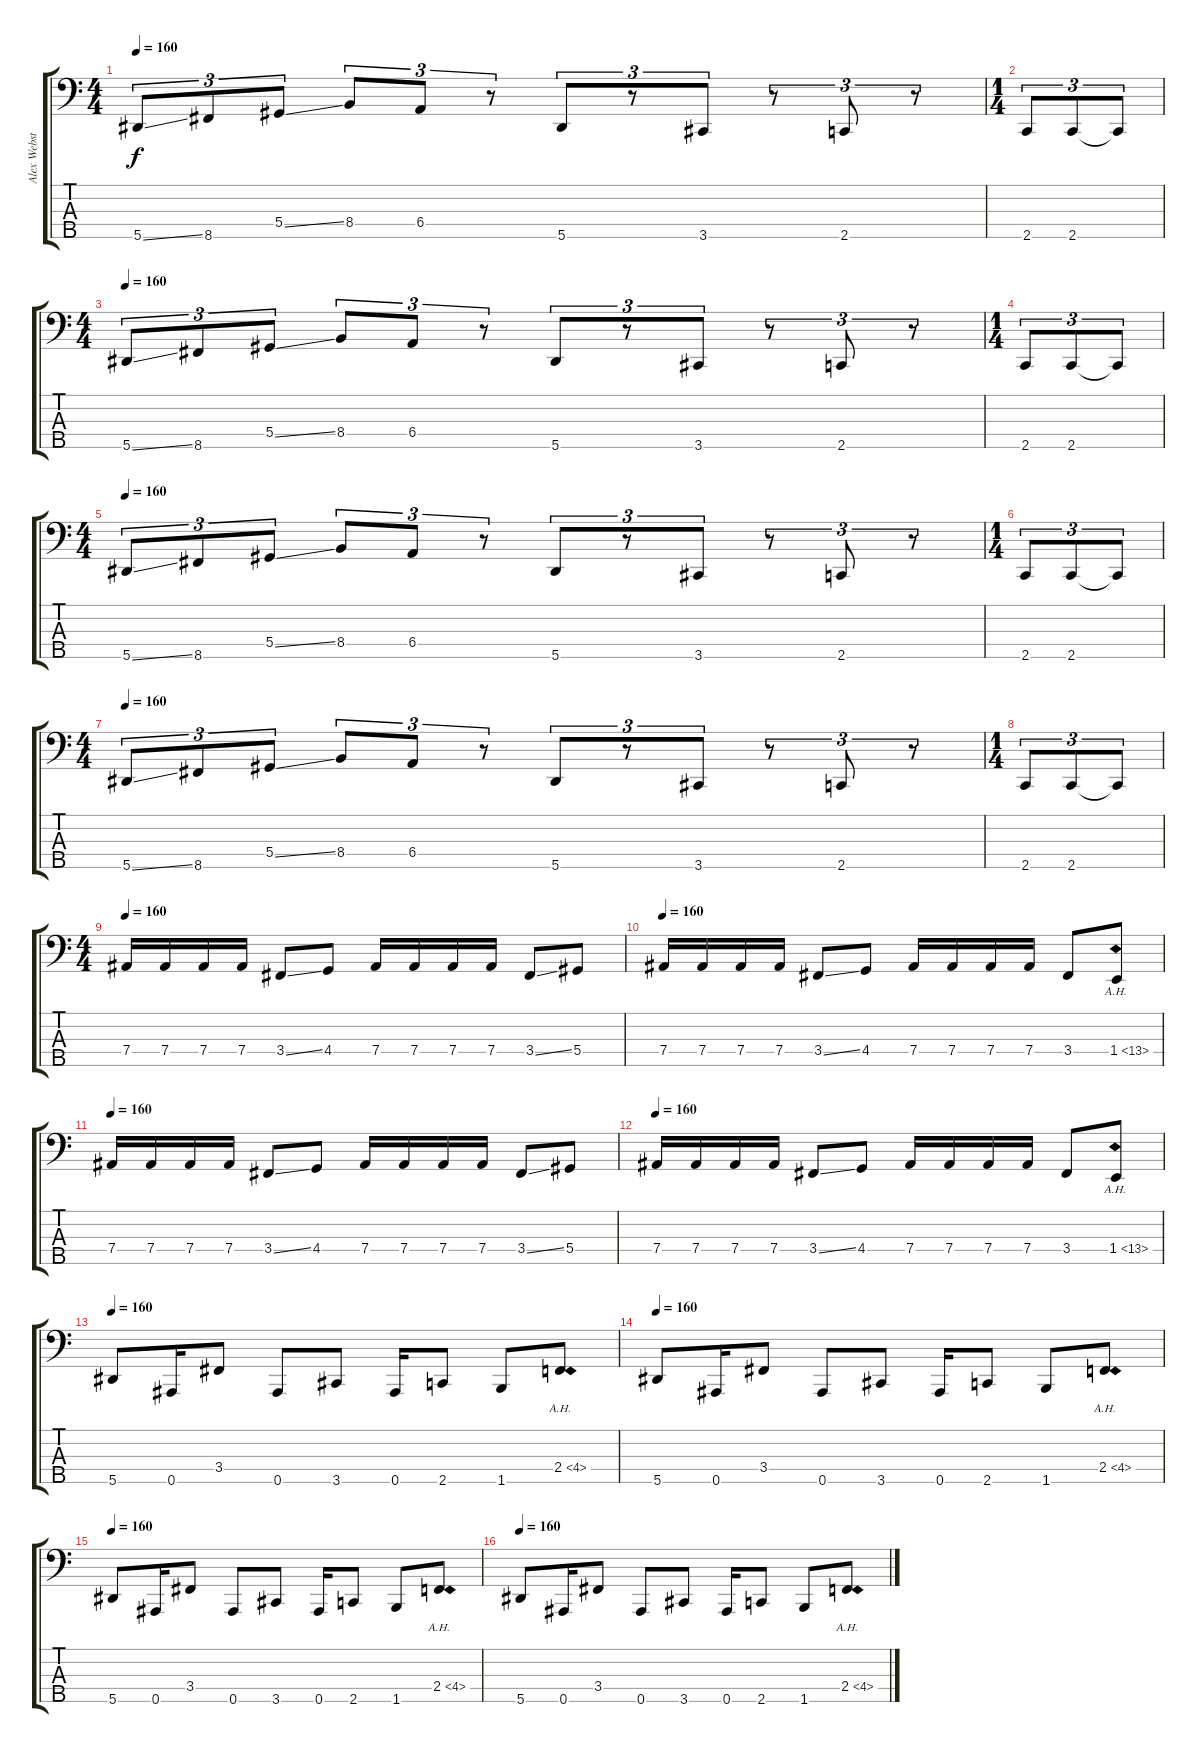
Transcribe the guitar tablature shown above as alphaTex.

\track ("Alex Webster" "Alex Webst") {instrument electricbassfinger}
\staff {score tabs}
\tuning (Gb2 Db2 Ab1 Eb1 Bb0) {hide}
\ts (4 4)
\tempo 160
\clef f4
\ks c
5.5{ss}.8{tu (3 2) dy f} 8.5.8{tu (3 2)} 5.4{ss}.8{tu (3 2)} 8.4.8{tu (3 2)} 6.4.8{tu (3 2)} r.8{tu (3 2)} 5.5.8{tu (3 2)} r.8{tu (3 2)} 3.5.8{tu (3 2)} r.8{tu (3 2)} 2.5.8{tu (3 2)} r.8{tu (3 2)} |
\ts (1 4)
2.5.8{tu (3 2)} 2.5.8{tu (3 2)} 2.5{t}.8{tu (3 2)} |
\ts (4 4)
\tempo 160
5.5{ss}.8{tu (3 2)} 8.5.8{tu (3 2)} 5.4{ss}.8{tu (3 2)} 8.4.8{tu (3 2)} 6.4.8{tu (3 2)} r.8{tu (3 2)} 5.5.8{tu (3 2)} r.8{tu (3 2)} 3.5.8{tu (3 2)} r.8{tu (3 2)} 2.5.8{tu (3 2)} r.8{tu (3 2)} |
\ts (1 4)
2.5.8{tu (3 2)} 2.5.8{tu (3 2)} 2.5{t}.8{tu (3 2)} |
\ts (4 4)
\tempo 160
5.5{ss}.8{tu (3 2)} 8.5.8{tu (3 2)} 5.4{ss}.8{tu (3 2)} 8.4.8{tu (3 2)} 6.4.8{tu (3 2)} r.8{tu (3 2)} 5.5.8{tu (3 2)} r.8{tu (3 2)} 3.5.8{tu (3 2)} r.8{tu (3 2)} 2.5.8{tu (3 2)} r.8{tu (3 2)} |
\ts (1 4)
2.5.8{tu (3 2)} 2.5.8{tu (3 2)} 2.5{t}.8{tu (3 2)} |
\ts (4 4)
\tempo 160
5.5{ss}.8{tu (3 2)} 8.5.8{tu (3 2)} 5.4{ss}.8{tu (3 2)} 8.4.8{tu (3 2)} 6.4.8{tu (3 2)} r.8{tu (3 2)} 5.5.8{tu (3 2)} r.8{tu (3 2)} 3.5.8{tu (3 2)} r.8{tu (3 2)} 2.5.8{tu (3 2)} r.8{tu (3 2)} |
\ts (1 4)
2.5.8{tu (3 2)} 2.5.8{tu (3 2)} 2.5{t}.8{tu (3 2)} |
\ts (4 4)
\tempo 160
7.4.16 7.4.16 7.4.16 7.4.16 3.4{ss}.8 4.4.8 7.4.16 7.4.16 7.4.16 7.4.16 3.4{ss}.8 5.4.8 |
\tempo 160
7.4.16 7.4.16 7.4.16 7.4.16 3.4{ss}.8 4.4.8 7.4.16 7.4.16 7.4.16 7.4.16 3.4.8 1.4{ah 12}.8 |
\tempo 160
7.4.16 7.4.16 7.4.16 7.4.16 3.4{ss}.8 4.4.8 7.4.16 7.4.16 7.4.16 7.4.16 3.4{ss}.8 5.4.8 |
\tempo 160
7.4.16 7.4.16 7.4.16 7.4.16 3.4{ss}.8 4.4.8 7.4.16 7.4.16 7.4.16 7.4.16 3.4.8 1.4{ah 12}.8 |
\tempo 160
5.5.8 0.5.16 3.4.8 0.5.8 3.5.8 0.5.16 2.5.8 1.5.8 2.4{ah 2}.8 |
\tempo 160
5.5.8 0.5.16 3.4.8 0.5.8 3.5.8 0.5.16 2.5.8 1.5.8 2.4{ah 2}.8 |
\tempo 160
5.5.8 0.5.16 3.4.8 0.5.8 3.5.8 0.5.16 2.5.8 1.5.8 2.4{ah 2}.8 |
\tempo 160
5.5.8 0.5.16 3.4.8 0.5.8 3.5.8 0.5.16 2.5.8 1.5.8 2.4{ah 2}.8
